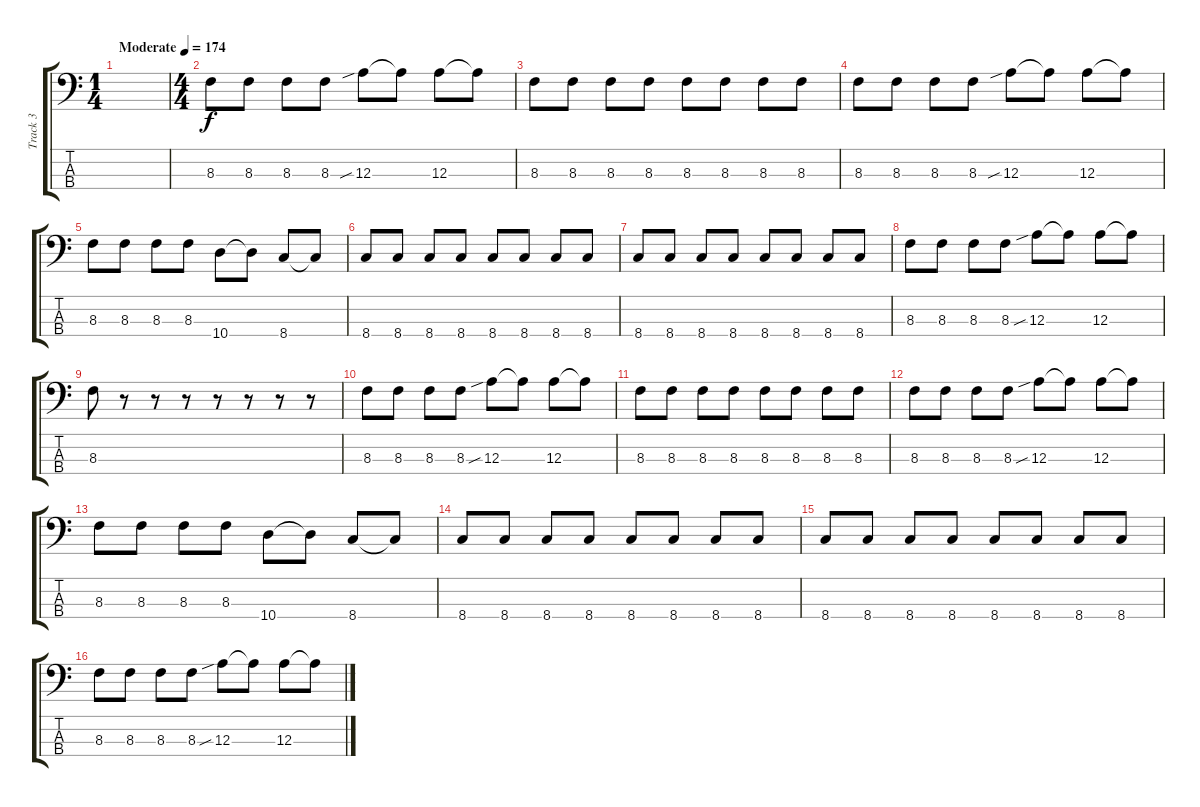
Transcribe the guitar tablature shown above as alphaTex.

\track ("Track 3" "Track 3") {instrument electricbassfinger}
\staff {score tabs}
\tuning (G2 D2 A1 E1) {hide}
\ts (1 4)
\tempo (174 "Moderate")
\clef f4
\ks c
|
\ts (4 4)
8.3.8 8.3.8 8.3.8 8.3.8 12.3{sib}.8 12.3{t}.8 12.3.8 12.3{t}.8 |
8.3.8 8.3.8 8.3.8 8.3.8 8.3.8 8.3.8 8.3.8 8.3.8 |
8.3.8 8.3.8 8.3.8 8.3.8 12.3{sib}.8 12.3{t}.8 12.3.8 12.3{t}.8 |
8.3.8 8.3.8 8.3.8 8.3.8 10.4.8 10.4{t}.8 8.4.8 8.4{t}.8 |
8.4.8 8.4.8 8.4.8 8.4.8 8.4.8 8.4.8 8.4.8 8.4.8 |
8.4.8 8.4.8 8.4.8 8.4.8 8.4.8 8.4.8 8.4.8 8.4.8 |
8.3.8 8.3.8 8.3.8 8.3.8 12.3{sib}.8 12.3{t}.8 12.3.8 12.3{t}.8 |
8.3.8 r.8 r.8 r.8 r.8 r.8 r.8 r.8 |
8.3.8 8.3.8 8.3.8 8.3.8 12.3{sib}.8 12.3{t}.8 12.3.8 12.3{t}.8 |
8.3.8 8.3.8 8.3.8 8.3.8 8.3.8 8.3.8 8.3.8 8.3.8 |
8.3.8 8.3.8 8.3.8 8.3.8 12.3{sib}.8 12.3{t}.8 12.3.8 12.3{t}.8 |
8.3.8 8.3.8 8.3.8 8.3.8 10.4.8 10.4{t}.8 8.4.8 8.4{t}.8 |
8.4.8 8.4.8 8.4.8 8.4.8 8.4.8 8.4.8 8.4.8 8.4.8 |
8.4.8 8.4.8 8.4.8 8.4.8 8.4.8 8.4.8 8.4.8 8.4.8 |
8.3.8 8.3.8 8.3.8 8.3.8 12.3{sib}.8 12.3{t}.8 12.3.8 12.3{t}.8
